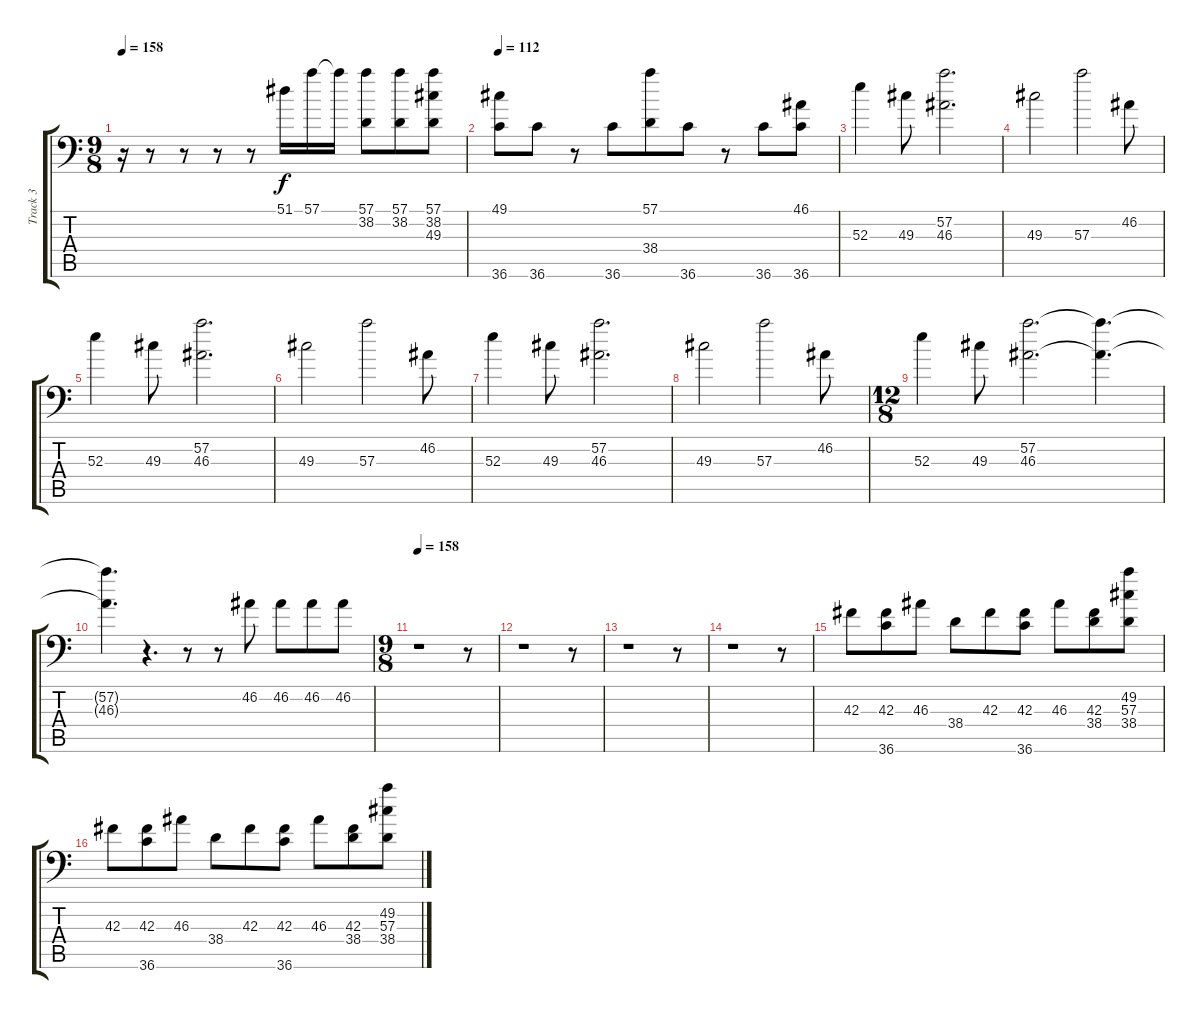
\track ("Track 3" "Track 3") {instrument acousticgrandpiano}
\staff {score tabs}
\tuning (C-1 C-1 C-1 C-1 C-1 C-1) {hide}
\ts (9 8)
\tempo 158
\clef f4
\ks c
r.16{dy f} r.8 r.8 r.8 r.8 51.1.16 57.1.16 57.1{t}.16 (57.1 38.2).8 (57.1 38.2).8 (57.1 38.2 49.3).8 |
\tempo 112
(49.1 36.6).8 36.6.8 r.8 36.6.8 (57.1 38.4).8 36.6.8 r.8 36.6.8 (46.1 36.6).8 |
52.3.4 49.3.8 (57.2 46.3).2{d} |
49.3.2 57.3.2 46.2.8 |
52.3.4 49.3.8 (57.2 46.3).2{d} |
49.3.2 57.3.2 46.2.8 |
52.3.4 49.3.8 (57.2 46.3).2{d} |
49.3.2 57.3.2 46.2.8 |
\ts (12 8)
52.3.4 49.3.8 (57.2 46.3).2{d} (57.2{t} 46.3{t}).4{d} |
(57.2{t} 46.3{t}).4{d} r.4{d} r.8 r.8 46.2.8 46.2.8 46.2.8 46.2.8 |
\ts (9 8)
\tempo 158
r.1 r.8 |
r.1 r.8 |
r.1 r.8 |
r.1 r.8 |
42.3.8 (42.3 36.6).8 46.3.8 38.4.8 42.3.8 (42.3 36.6).8 46.3.8 (42.3 38.4).8 (49.2 57.3 38.4).8 |
42.3.8 (42.3 36.6).8 46.3.8 38.4.8 42.3.8 (42.3 36.6).8 46.3.8 (42.3 38.4).8 (49.2 57.3 38.4).8
